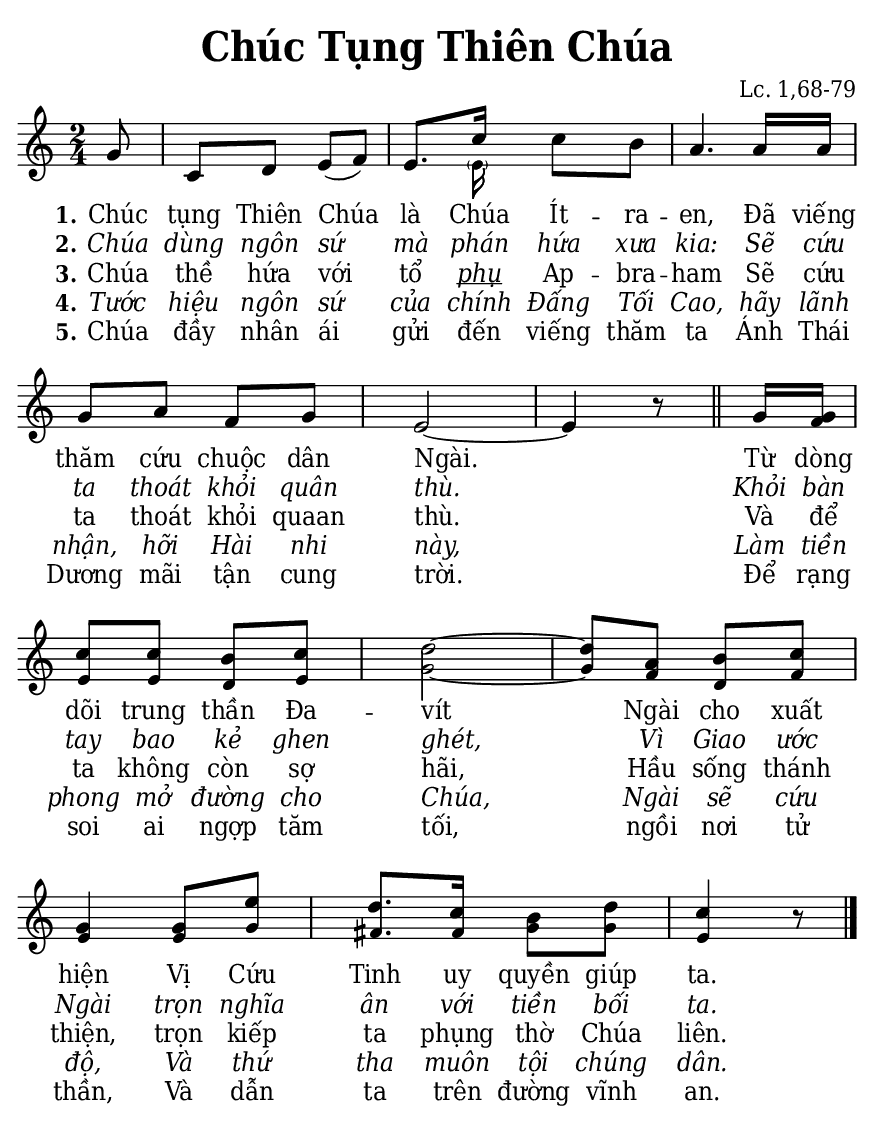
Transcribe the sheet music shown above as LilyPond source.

% Cài đặt chung\
\version "2.22.1"
\include "english.ly"

\header {
  title = \markup { \fontsize #1 "Chúc Tụng Thiên Chúa" }
  composer = "Lc. 1,68-79"
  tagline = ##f
}

% Nhạc phiên khúc
nhacPhienKhucSop = \relative c'' {
  \partial 8 g8 |
  c, d e (f) |
  e8.
  <<
    {
      \voiceOne
      c'16
    }
    \new Voice = "splitpart" {
      \voiceTwo
      \tweak font-size #-2
      \parenthesize
      e,16
    }
  >>
  \oneVoice
  c'8 b |
  a4. a16 a |
  g8 a f g |
  e2 ~ |
  e4 r8 \bar "||"
  g16 g |
  c8 c b c |
  d2 ~ |
  d8 a b c |
  g4 g8 e' |
  d8. c16 b8 d |
  c4 r8 \bar "|."
}

nhacPhienKhucAlto = \relative c'' {
  r8 |
  R2*5
  r4.
  g16 f |
  e8 e d e |
  g2 ~ |
  g8 f d f |
  e4 e8 g |
  fs8. fs16 g8 g |
  e4 r8
}

% Lời phiên khúc
loiPhienKhucSop = \lyrics {
  <<
    {
      \set stanza = "1."
      Chúc tụng Thiên Chúa là Chúa Ít -- ra -- en,
      Đã viếng thăm cứu chuộc dân Ngài.
      Từ dòng dõi trung thần Đa -- vít
      Ngài cho xuất hiện Vị Cứu Tinh uy quyền giúp ta.
    }
    \new Lyrics {
	    \set associatedVoice = "beSop"
	    \set stanza = "2."
      \override Lyrics.LyricText.font-shape = #'italic
	    Chúa dùng ngôn sứ mà phán hứa xưa kia:
	    Sẽ cứu ta thoát khỏi quân thù.
	    Khỏi bàn tay bao kẻ ghen ghét,
	    Vì Giao ước Ngài trọn nghĩa ân với tiền bối ta.
    }
    \new Lyrics {
	    \set associatedVoice = "beSop"
	    \set stanza = "3."
	    Chúa thề hứa với tổ \markup { \italic \underline "phụ" }
	    Ap -- bra -- ham
	    Sẽ cứu ta thoát khỏi quaan thù.
	    Và để ta không còn sợ hãi,
	    Hầu sống thánh thiện,
	    trọn kiếp ta phụng thờ Chúa liên.
    }
    \new Lyrics {
	    \set associatedVoice = "beSop"
	    \set stanza = "4."
      \override Lyrics.LyricText.font-shape = #'italic
	    Tước hiệu ngôn sứ của chính Đấng Tối Cao,
	    hãy lãnh nhận, hỡi Hài nhi này,
	    Làm tiền phong mở đường cho Chúa,
	    Ngài sẽ cứu độ,
	    Và thứ tha muôn tội chúng dân.
    }
    \new Lyrics {
	    \set associatedVoice = "beSop"
	    \set stanza = "5."
	    Chúa đầy nhân ái gửi đến viếng thăm ta
	    Ánh Thái Dương mãi tận cung trời.
	    Để rạng soi ai ngợp tăm tối,
	    ngồi nơi tử thần,
	    Và dẫn ta trên đường vĩnh an.
    }
  >>
}

% Dàn trang
\paper {
  #(set-paper-size "a5")
  top-margin = 3\mm
  bottom-margin = 3\mm
  left-margin = 3\mm
  right-margin = 3\mm
  indent = #0
  #(define fonts
	 (make-pango-font-tree "Deja Vu Serif Condensed"
	 		       "Deja Vu Serif Condensed"
			       "Deja Vu Serif Condensed"
			       (/ 20 20)))
  print-page-number = ##f
  system-system-spacing = #'((basic-distance . 0.1) (padding . 3))
}

TongNhip = {
  \key c \major \time 2/4
  \set Timing.beamExceptions = #'()
  \set Timing.baseMoment = #(ly:make-moment 1/4)
}

% Đổi kích thước nốt cho bè phụ
notBePhu =
#(define-music-function (font-size music) (number? ly:music?)
   (for-some-music
     (lambda (m)
       (if (music-is-of-type? m 'rhythmic-event)
           (begin
             (set! (ly:music-property m 'tweaks)
                   (cons `(font-size . ,font-size)
                         (ly:music-property m 'tweaks)))
             #t)
           #f))
     music)
   music)

\score {
  \new ChoirStaff <<
    \new Staff \with {
        \consists "Merge_rests_engraver"
        printPartCombineTexts = ##f
      }
      <<
      \new Voice \TongNhip \partCombine 
        \nhacPhienKhucSop
        \notBePhu -1 { \nhacPhienKhucAlto }
      \new NullVoice = beSop \nhacPhienKhucSop
      \new Lyrics \lyricsto beSop \loiPhienKhucSop
      >>
  >>
  \layout {
    \override Lyrics.LyricSpace.minimum-distance = #1.5
    \override Score.BarNumber.break-visibility = ##(#f #f #f)
    \override Score.SpacingSpanner.uniform-stretching = ##t
  } 
}
